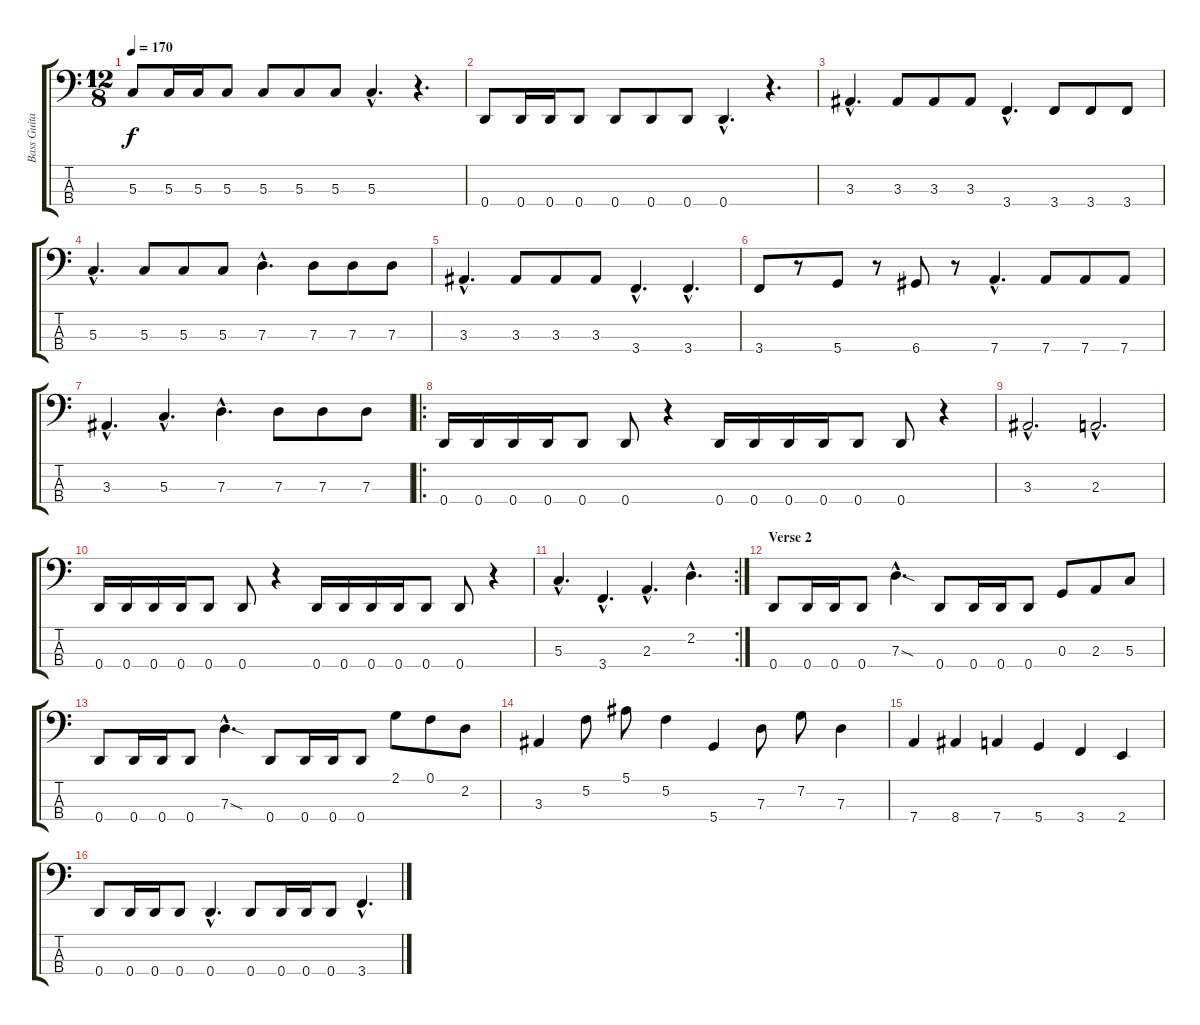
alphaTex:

\track ("Bass Guitar" "Bass Guita") {instrument electricbassfinger}
\staff {score tabs}
\tuning (F2 C2 G1 D1) {hide}
\ts (12 8)
\tempo 170
\clef f4
\ks c
5.3.8{dy f} 5.3.16 5.3.16 5.3.8 5.3.8 5.3.8 5.3.8 5.3{hac}.4{d} r.4{d} |
0.4.8 0.4.16 0.4.16 0.4.8 0.4.8 0.4.8 0.4.8 0.4{hac}.4{d} r.4{d} |
3.3{hac}.4{d} 3.3.8 3.3.8 3.3.8 3.4{hac}.4{d} 3.4.8 3.4.8 3.4.8 |
5.3{hac}.4{d} 5.3.8 5.3.8 5.3.8 7.3{hac}.4{d} 7.3.8 7.3.8 7.3.8 |
3.3{hac}.4{d} 3.3.8 3.3.8 3.3.8 3.4{hac}.4{d} 3.4{hac}.4{d} |
3.4.8 r.8 5.4.8 r.8 6.4.8 r.8 7.4{hac}.4{d} 7.4.8 7.4.8 7.4.8 |
3.3{hac}.4{d} 5.3{hac}.4{d} 7.3{hac}.4{d} 7.3.8 7.3.8 7.3.8 |
\ro
0.4.16 0.4.16 0.4.16 0.4.16 0.4.8 0.4.8 r.4 0.4.16 0.4.16 0.4.16 0.4.16 0.4.8 0.4.8 r.4 |
3.3{hac}.2{d} 2.3{hac}.2{d} |
0.4.16 0.4.16 0.4.16 0.4.16 0.4.8 0.4.8 r.4 0.4.16 0.4.16 0.4.16 0.4.16 0.4.8 0.4.8 r.4 |
\rc 2
5.3{hac}.4{d} 3.4{hac}.4{d} 2.3{hac}.4{d} 2.2{hac}.4{d} |
\section ("" "Verse 2")
0.4.8 0.4.16 0.4.16 0.4.8 7.3{sod hac}.4{d} 0.4.8 0.4.16 0.4.16 0.4.8 0.3.8 2.3.8 5.3.8 |
0.4.8 0.4.16 0.4.16 0.4.8 7.3{sod hac}.4{d} 0.4.8 0.4.16 0.4.16 0.4.8 2.1.8 0.1.8 2.2.8 |
3.3.4 5.2.8 5.1.8 5.2.4 5.4.4 7.3.8 7.2.8 7.3.4 |
7.4.4 8.4.4 7.4.4 5.4.4 3.4.4 2.4.4 |
0.4.8 0.4.16 0.4.16 0.4.8 0.4{hac}.4{d} 0.4.8 0.4.16 0.4.16 0.4.8 3.4{hac}.4{d}
